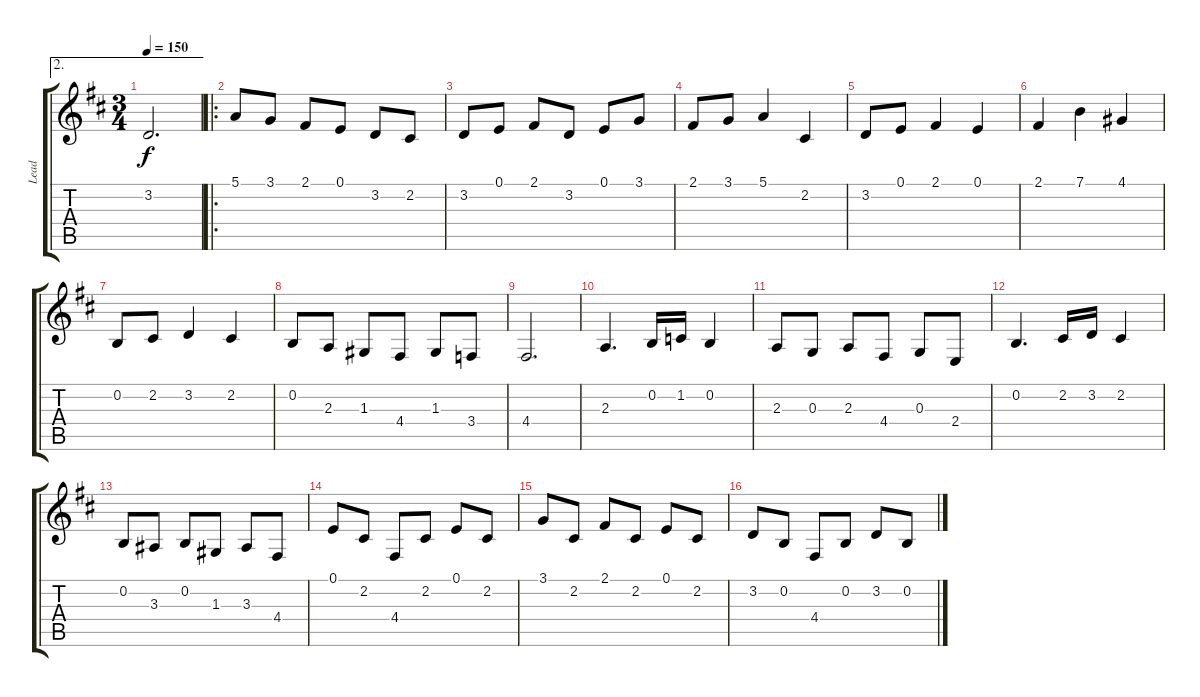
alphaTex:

\track ("Lead" "Lead") {instrument acousticgrandpiano}
\staff {score tabs}
\tuning (E4 B3 G3 D3 A2 E2) {hide}
\ae 2
\ts (3 4)
\tempo 150
\clef g2
\ks d
3.2.2{d dy f} |
\ro
5.1.8 3.1.8 2.1.8 0.1.8 3.2.8 2.2.8 |
3.2.8 0.1.8 2.1.8 3.2.8 0.1.8 3.1.8 |
2.1.8 3.1.8 5.1.4 2.2.4 |
3.2.8 0.1.8 2.1.4 0.1.4 |
2.1.4 7.1.4 4.1.4 |
0.2.8 2.2.8 3.2.4 2.2.4 |
0.2.8 2.3.8 1.3.8 4.4.8 1.3.8 3.4.8 |
4.4.2{d} |
2.3.4{d} 0.2.16 1.2.16 0.2.4 |
2.3.8 0.3.8 2.3.8 4.4.8 0.3.8 2.4.8 |
0.2.4{d} 2.2.16 3.2.16 2.2.4 |
0.2.8 3.3.8 0.2.8 1.3.8 3.3.8 4.4.8 |
0.1.8 2.2.8 4.4.8 2.2.8 0.1.8 2.2.8 |
3.1.8 2.2.8 2.1.8 2.2.8 0.1.8 2.2.8 |
3.2.8 0.2.8 4.4.8 0.2.8 3.2.8 0.2.8
